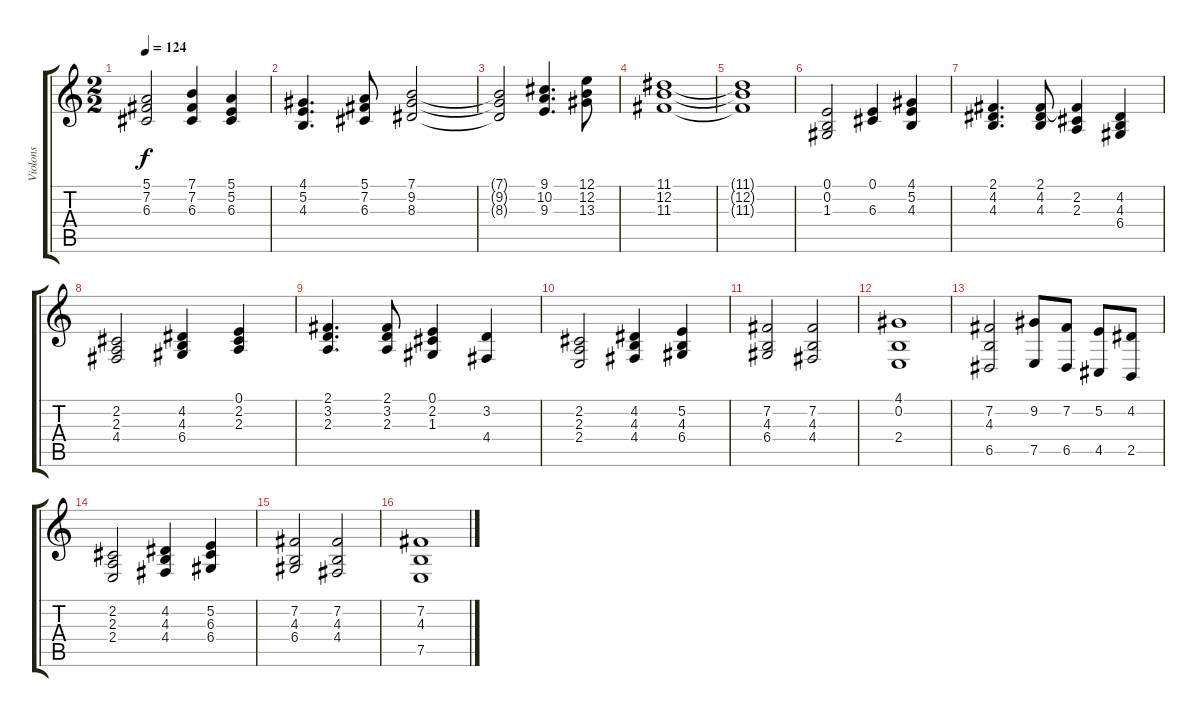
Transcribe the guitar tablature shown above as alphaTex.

\track ("Violons" "Violons") {instrument violin}
\staff {score tabs}
\tuning (E4 B3 G3 D3 A2 E2) {hide}
\ts (2 2)
\tempo 124
\clef g2
\ks c
(5.1{t} 7.2{t} 6.3{t}).2{dy f} (7.1 7.2 6.3).4 (5.1 5.2 6.3).4 |
(4.1 5.2 4.3).4{d} (5.1 7.2 6.3).8 (7.1 9.2 8.3).2 |
(7.1{t} 9.2{t} 8.3{t}).2 (9.1 10.2 9.3).4{d} (12.1 12.2 13.3).8 |
(11.1 12.2 11.3).1 |
(11.1{t} 12.2{t} 11.3{t}).1 |
(0.1 0.2 1.3).2 (0.1 6.3).4 (4.1 5.2 4.3).4 |
(2.1 4.2 4.3).4{d} (2.1 4.2 4.3).8 (2.1{t} 2.2 2.3).4 (4.2 4.3 6.4).4 |
(2.2 2.3 4.4).2 (4.2 4.3 6.4).4 (0.1 2.2 2.3).4 |
(2.1 3.2 2.3).4{d} (2.1 3.2 2.3).8 (0.1 2.2 1.3).4 (3.2 4.4).4 |
(2.2 2.3 2.4).2 (4.2 4.3 4.4).4 (5.2 4.3 6.4).4 |
(7.2 4.3 6.4).2 (7.2 4.3 4.4).2 |
(4.1 0.2 2.4).1 |
(7.2 4.3 6.5).2 (9.2 7.5).8 (7.2 6.5).8 (5.2 4.5).8 (4.2 2.5).8 |
(2.2 2.3 2.4).2 (4.2 4.3 4.4).4 (5.2 6.3 6.4).4 |
(7.2 4.3 6.4).2 (7.2 4.3 4.4).2 |
(7.2 4.3 7.5).1
